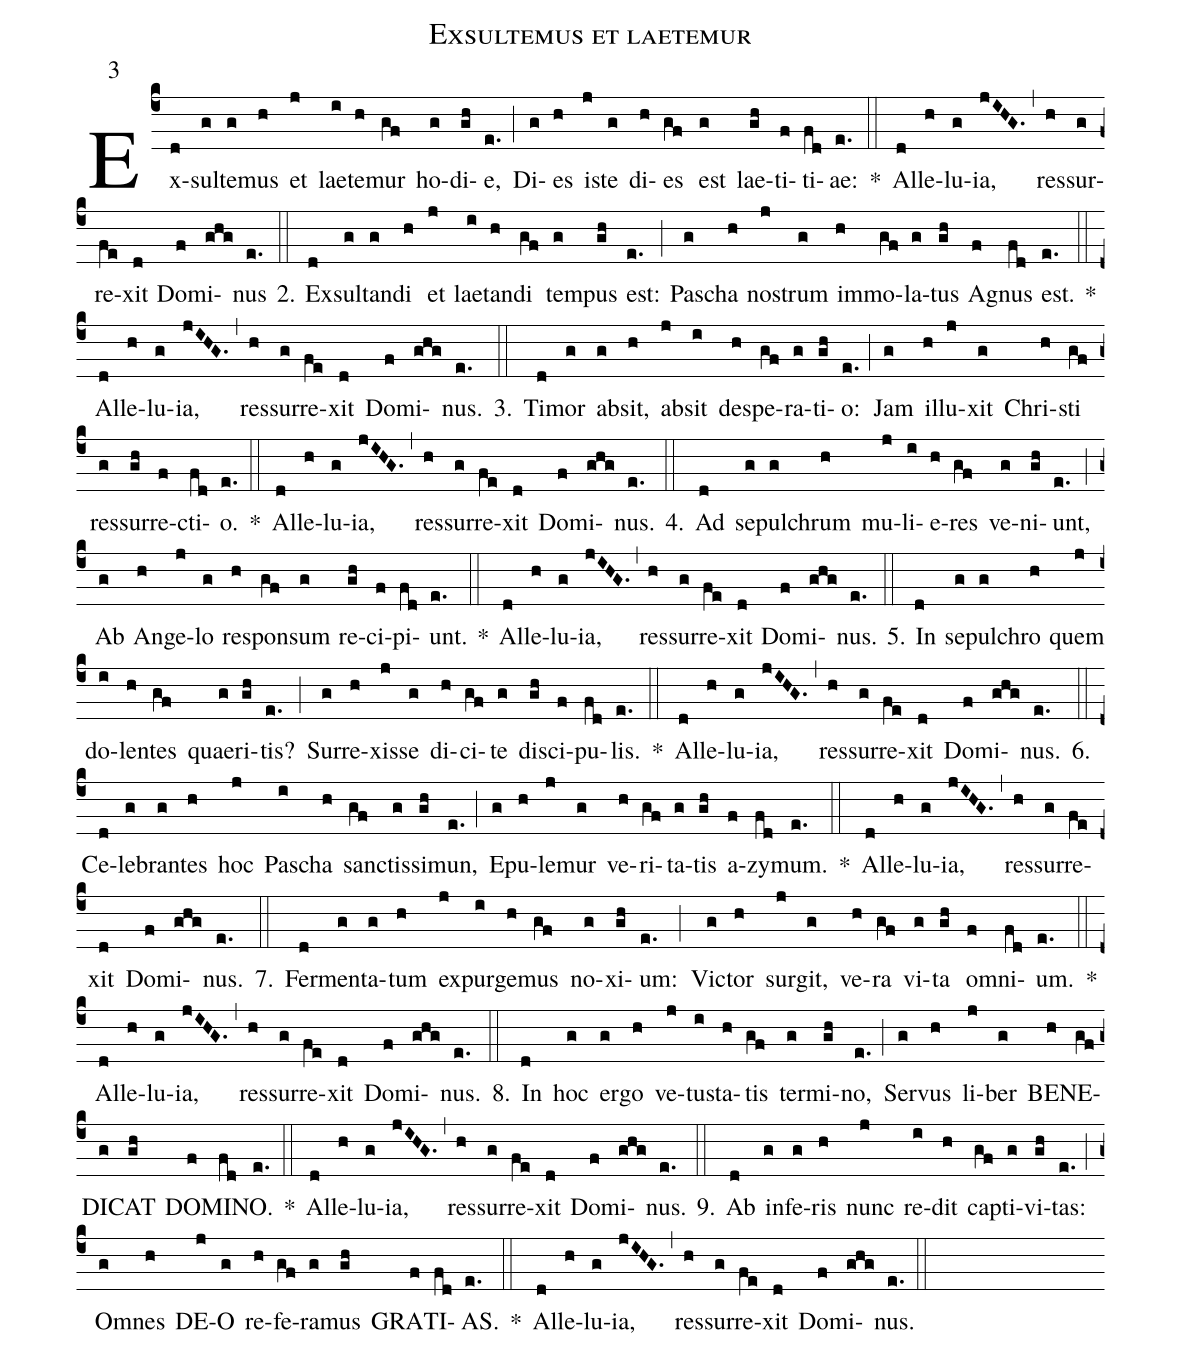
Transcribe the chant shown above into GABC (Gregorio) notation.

name: Exsultemus et laetemur;
mode: 3;
%%
(c4)Ex(d)sul(g)te(g)mus(h) et(j) lae(i)te(h)mur(gf) ho(g)di(gh)e,(e.) (;) Di(g)es(h) i(j)ste(g) di(h)es(gf) est(g) lae(gh)ti(f)ti(fd)ae:(e.) *(::) Al(d)le(h)lu(g)ia,(jIHG.) (,) res(h)sur(g)re(fe)xit(d) Do(f)mi(ghg)nus(e.)
2.(::) Ex(d)sul(g)tan(g)di(h) et(j) lae(i)tan(h)di(gf) tem(g)pus(gh) est:(e.) (;) Pas(g)cha(h) no(j)strum(g) im(h)mo(gf)la(g)tus(gh) A(f)gnus(fd) est.(e.) *(::) Al(d)le(h)lu(g)ia,(jIHG.) (,) res(h)sur(g)re(fe)xit(d) Do(f)mi(ghg)nus.(e.)
3.(::) Ti(d)mor(g) ab(g)sit,(h) ab(j)sit(i) de(h)spe(gf)ra(g)ti(gh)o:(e.) (;) Jam(g) il(h)lu(j)xit(g) Chri(h)sti(gf) res(g)sur(gh)re(f)cti(fd)o.(e.) *(::) Al(d)le(h)lu(g)ia,(jIHG.) (,) res(h)sur(g)re(fe)xit(d) Do(f)mi(ghg)nus.(e.)
4.(::) Ad(d) se(g)pul(g)chrum(h) mu(j)li(i)e(h)res(gf) ve(g)ni(gh)unt,(e.) (;) Ab(g) An(h)ge(j)lo(g) re(h)spon(gf)sum(g) re(gh)ci(f)pi(fd)unt.(e.) *(::) Al(d)le(h)lu(g)ia,(jIHG.) (,) res(h)sur(g)re(fe)xit(d) Do(f)mi(ghg)nus.(e.)
5.(::) In(d) se(g)pul(g)chro(h) quem(j) do(i)len(h)tes(gf) quae(g)ri(gh)tis?(e.) (;) Sur(g)re(h)xis(j)se(g) di(h)ci(gf)te(g) di(gh)sci(f)pu(fd)lis.(e.) *(::) Al(d)le(h)lu(g)ia,(jIHG.) (,) res(h)sur(g)re(fe)xit(d) Do(f)mi(ghg)nus.(e.)
6.(::) Ce(d)le(g)bran(g)tes(h) hoc(j) Pas(i)cha(h) san(gf)ctis(g)si(gh)mun,(e.) (;) E(g)pu(h)le(j)mur(g) ve(h)ri(gf)ta(g)tis(gh) a(f)zy(fd)mum.(e.) *(::) Al(d)le(h)lu(g)ia,(jIHG.) (,) res(h)sur(g)re(fe)xit(d) Do(f)mi(ghg)nus.(e.)
7.(::) Fer(d)men(g)ta(g)tum(h) ex(j)pur(i)ge(h)mus(gf) no(g)xi(gh)um:(e.) (;) Vi(g)ctor(h) sur(j)git,(g) ve(h)ra(gf) vi(g)ta(gh) om(f)ni(fd)um.(e.) *(::) Al(d)le(h)lu(g)ia,(jIHG.) (,) res(h)sur(g)re(fe)xit(d) Do(f)mi(ghg)nus.(e.)
8.(::) In(d) hoc(g) er(g)go(h) ve(j)tu(i)sta(h)tis(gf) ter(g)mi(gh)no,(e.) (;) Ser(g)vus(h) li(j)ber(g) BE(h)NE(gf)DI(g)CAT(gh) DO(f)MI(fd)NO.(e.) *(::) Al(d)le(h)lu(g)ia,(jIHG.) (,) res(h)sur(g)re(fe)xit(d) Do(f)mi(ghg)nus.(e.)
9.(::) Ab(d) in(g)fe(g)ris(h) nunc(j) re(i)dit(h) cap(gf)ti(g)vi(gh)tas:(e.) (;) Om(g)nes(h) DE(j)O(g) re(h)fe(gf)ra(g)mus(gh) GRA(f)TI(fd)AS.(e.) *(::) Al(d)le(h)lu(g)ia,(jIHG.) (,) res(h)sur(g)re(fe)xit(d) Do(f)mi(ghg)nus.(e.) (::)
